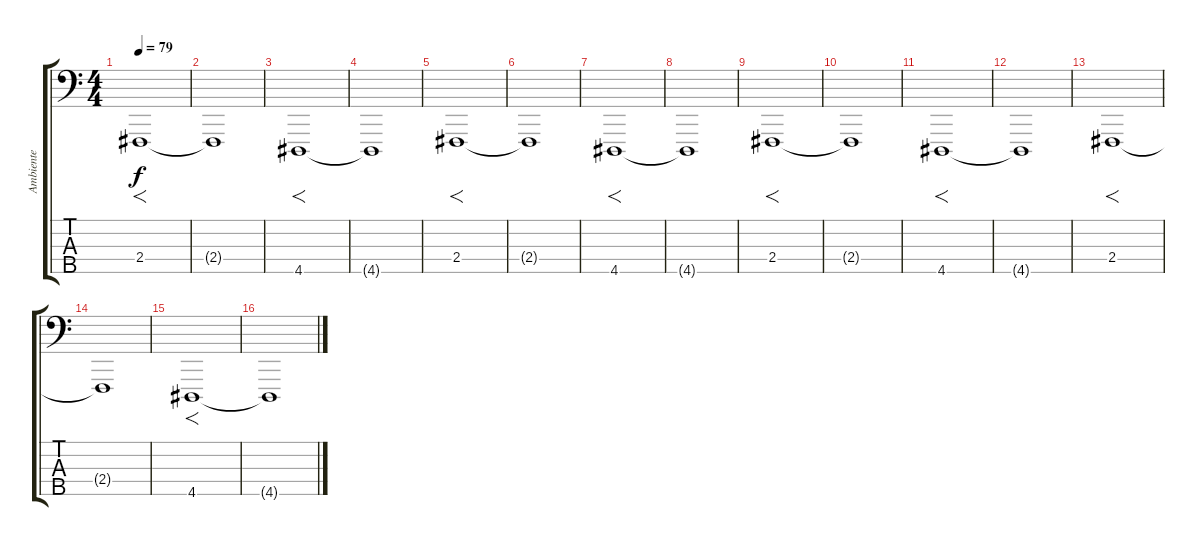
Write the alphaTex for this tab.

\track ("Ambiente" "Ambiente") {instrument fx8scifi}
\staff {score tabs}
\tuning (G2 D2 A1 E1 B0) {hide}
\ts (4 4)
\tempo 79
\clef f4
\ks c
2.4.1{f dy f instrument fx8scifi} |
2.4{t}.1 |
4.5.1{f} |
4.5{t}.1 |
2.4.1{f} |
2.4{t}.1 |
4.5.1{f} |
4.5{t}.1 |
2.4.1{f} |
2.4{t}.1 |
4.5.1{f} |
4.5{t}.1 |
2.4.1{f} |
2.4{t}.1 |
4.5.1{f} |
4.5{t}.1
